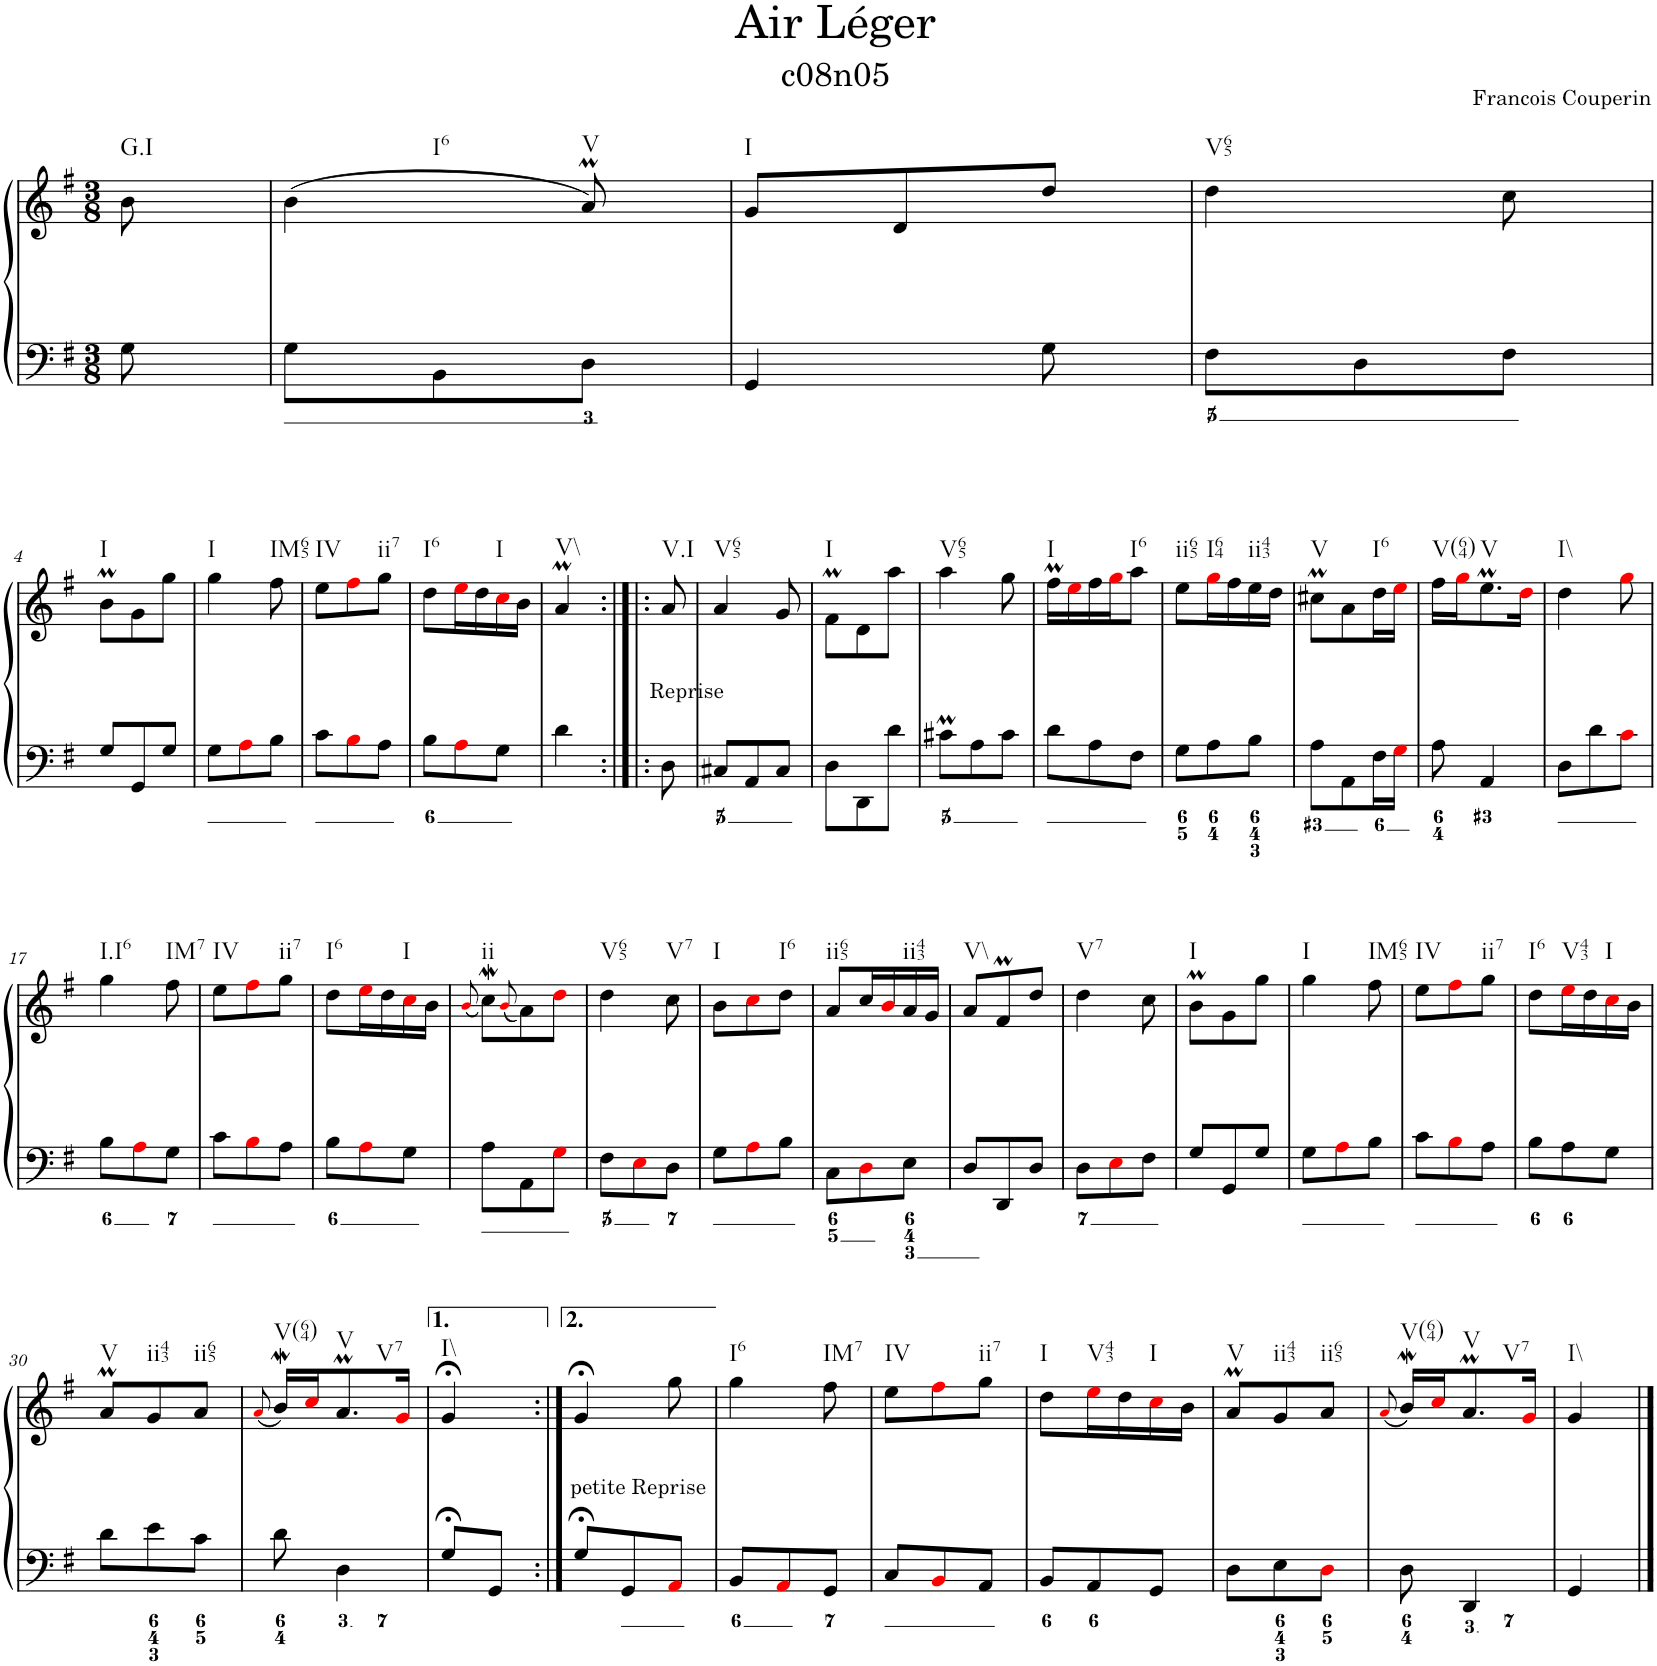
**kern	**kern
*part1	*part1
*staff2	*staff1
*I"Piano	*
*I'Pno.	*
*clefF4	*clefG2
*k[f#]	*k[f#]
*M3/8	*M3/8
=	=
!	!LO:TX:b:t=G.I
8G\	8b\
=1	=1
!	!LO:TX:b:t=I6
8G\L	(4b\
8BB\	.
!	!LO:TX:b:t=V
8D\J	8aM/)
=2	=2
!	!LO:TX:b:t=I
4GG/	8g/L
.	8d/
8G\	8dd/J
=3	=3
!	!LO:TX:b:t=V65
8F#\L	4dd\
8D\	.
8F#\J	8cc\
!!LO:LB:g=z
=4	=4
!	!LO:TX:b:t=I
8G/L	8bm\L
8GG/	8g\
8G/J	8gg\J
=5	=5
!	!LO:TX:b:t=I
8G\L	4gg\
8Ai\	.
!	!LO:TX:b:t=IM65
8B\J	8ff#\
=6	=6
!	!LO:TX:b:t=IV
8c\L	8ee\L
8Bi\	8ff#i\
!	!LO:TX:b:t=ii7
8A\J	8gg\J
=7	=7
!	!LO:TX:b:t=I6
8B\L	8dd\L
8Ai\	16eei\L
.	16dd\
!	!LO:TX:b:t=I
8G\J	16cci\
.	16b\JJ
=8	=8
!	!LO:TX:b:t=V\\
4d\	4aM/
=8X1:|!|:	=8X1:|!|:
!	!LO:TX:b:t=V.I
!LO:TX:a:t=Reprise	!
8D\	8a/
=9	=9
!	!LO:TX:b:t=V65
8C#X/L	4a/
8AA/	.
8C#/J	8g/
=10	=10
!	!LO:TX:b:t=I
8D\L	8f#m\L
8DD\	8d\
8d\J	8aa\J
=11	=11
!	!LO:TX:b:t=V65
8c#Xm\L	4aa\
8A\	.
8c#\J	8gg\
=12	=12
!	!LO:TX:b:t=I
8d\L	16ff#m\LL
.	16eei\
8A\	16ff#\
.	16ggi\J
!	!LO:TX:b:t=I6
8F#\J	8aa\J
=13	=13
!	!LO:TX:b:t=ii65
8G\L	8ee\L
!	!LO:TX:b:t=I64
8A\	16ggi\L
.	16ff#\
!	!LO:TX:b:t=ii43
8B\J	16ee\
.	16dd\JJ
=14	=14
!	!LO:TX:b:t=V
8A\L	8cc#Xm\L
8AA\	8a\
!	!LO:TX:b:t=I6
16F#\L	16dd\L
16Gi\JJ	16eei\JJ
=15	=15
!	!LO:TX:b:t=V(64)
8A\	16ff#\LL
.	16ggi\J
!	!LO:TX:b:t=V
4AA/	8.eeM\
.	16ddi\Jk
=16	=16
!	!LO:TX:b:t=I\\
8D\L	4dd\
8d\	.
8ci\J	8ggi\
!!LO:LB:g=z
=17	=17
!	!LO:TX:b:t=I.I6
8B\L	4gg\
8Ai\	.
!	!LO:TX:b:t=IM7
8G\J	8ff#\
=18	=18
!	!LO:TX:b:t=IV
8c\L	8ee\L
8Bi\	8ff#i\
!	!LO:TX:b:t=ii7
8A\J	8gg\J
=19	=19
!	!LO:TX:b:t=I6
8B\L	8dd\L
8Ai\	16eei\L
.	16dd\
!	!LO:TX:b:t=I
8G\J	16cci\
.	16b\JJ
=20	=20
.	(8qbi/
!	!LO:TX:b:t=ii
8A\L	8ccw\L)
.	(8qbi/
8AA\	8a\)
8Gi\J	8ddi\J
=21	=21
!	!LO:TX:b:t=V65
8F#\L	4dd\
8Ei\	.
!	!LO:TX:b:t=V7
8D\J	8cc\
=22	=22
!	!LO:TX:b:t=I
8G\L	8b\L
8Ai\	8cci\
!	!LO:TX:b:t=I6
8B\J	8dd\J
=23	=23
!	!LO:TX:b:t=ii65
8C\L	8a/L
8Di\	16cc/L
.	16bi/
!	!LO:TX:b:t=ii43
8E\J	16a/
.	16g/JJ
=24	=24
!	!LO:TX:b:t=V\\
8D/L	8a/L
8DD/	8f#m/
8D/J	8dd/J
=25	=25
!	!LO:TX:b:t=V7
8D\L	4dd\
8Ei\	.
8F#\J	8cc\
=26	=26
!	!LO:TX:b:t=I
8G/L	8bm\L
8GG/	8g\
8G/J	8gg\J
=27	=27
!	!LO:TX:b:t=I
8G\L	4gg\
8Ai\	.
!	!LO:TX:b:t=IM65
8B\J	8ff#\
=28	=28
!	!LO:TX:b:t=IV
8c\L	8ee\L
8Bi\	8ff#i\
!	!LO:TX:b:t=ii7
8A\J	8gg\J
=29	=29
!	!LO:TX:b:t=I6
8B\L	8dd\L
!	!LO:TX:b:t=V43
8A\	16eei\L
.	16dd\
!	!LO:TX:b:t=I
8G\J	16cci\
.	16b\JJ
!!LO:LB:g=z
=30	=30
!	!LO:TX:b:t=V
8d\L	8aM/L
!	!LO:TX:b:t=ii43
8e\	8g/
!	!LO:TX:b:t=ii65
8c\J	8a/J
=31	=31
.	(8qai/
!	!LO:TX:b:t=V(64)
8d\	16bW/LL)
.	16cci/J
!	!LO:TX:b:t=V
!	!LO:TX:b:t=V7
4D\	8.aM/
.	16gi/Jk
=32	=32
!	!LO:TX:b:t=I\\
8G;</L	4g;</
8GG/J	.
=32X2:|!	=32X2:|!
!LO:TX:a:t=petite Reprise	!
8G;</L	4g;</
8GG/	.
8AAi/J	8gg\
=33	=33
!	!LO:TX:b:t=I6
8BB/L	4gg\
8AAi/	.
!	!LO:TX:b:t=IM7
8GG/J	8ff#\
=34	=34
!	!LO:TX:b:t=IV
8C/L	8ee\L
8BBi/	8ff#i\
!	!LO:TX:b:t=ii7
8AA/J	8gg\J
=35	=35
!	!LO:TX:b:t=I
8BB/L	8dd\L
!	!LO:TX:b:t=V43
8AA/	16eei\L
.	16dd\
!	!LO:TX:b:t=I
8GG/J	16cci\
.	16b\JJ
=36	=36
!	!LO:TX:b:t=V
8D\L	8aM/L
!	!LO:TX:b:t=ii43
8E\	8g/
!	!LO:TX:b:t=ii65
8Di\J	8a/J
=37	=37
.	(8qai/
!	!LO:TX:b:t=V(64)
8D\	16bW/LL)
.	16cci/J
!	!LO:TX:b:t=V
!	!LO:TX:b:t=V7
4DD/	8.aM/
.	16gi/Jk
=38	=38
!	!LO:TX:b:t=I\\
4GG/	4g/
==	==
*-	*-
